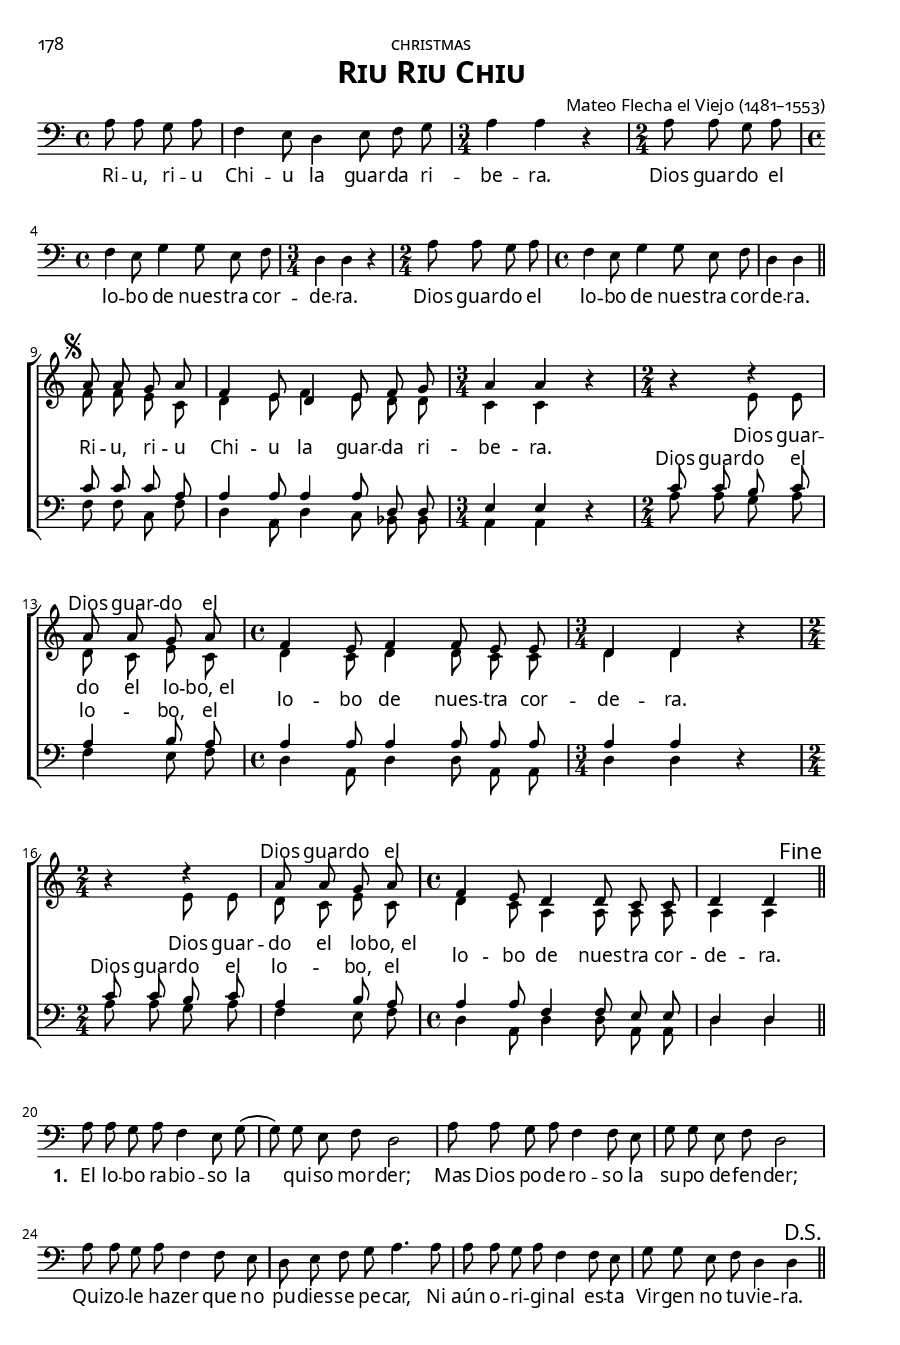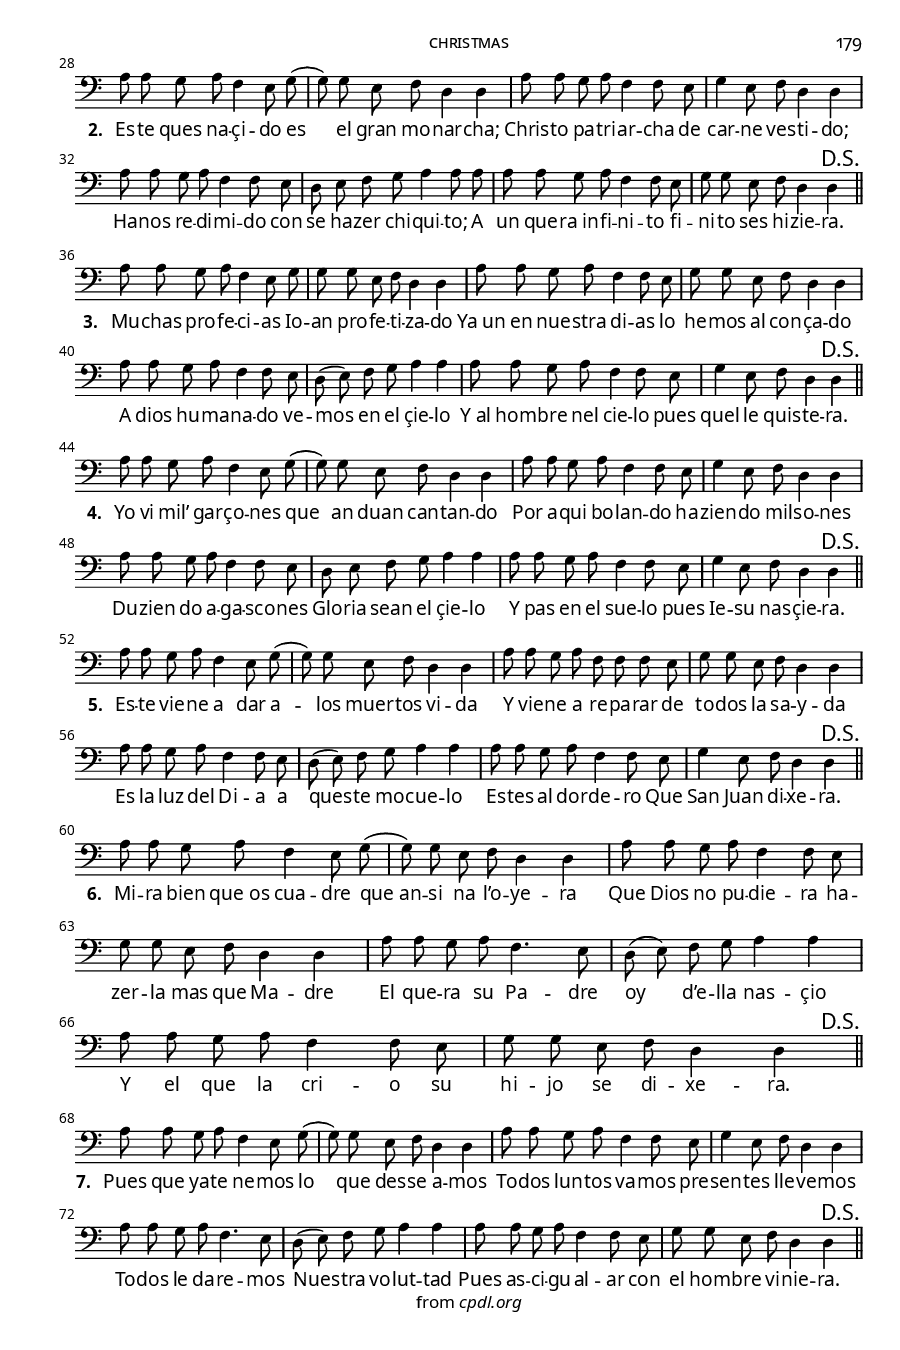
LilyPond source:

\version "2.14.2"
\include "../util.ly"
\header {
  title = \markup{\override #'(font-name . "Garamond Premier Pro Semibold"){ \abs-fontsize #15 \smallCapsOldStyle"Riu Riu Chiu"}}
  composer = \markup\oldStyleNum"Mateo Flecha el Viejo (1481–1553)"
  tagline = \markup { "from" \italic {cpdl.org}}
}
\paper {
  %print-all-headers = ##t
  paper-height = 9\in
  paper-width = 6\in
  indent = 0\in
  %system-system-spacing = #'((basic-distance . 10) (padding . 0))
  %system-system-spacing =
  %  #'((basic-distance . 0)
  %     (minimum-distance . 0)
  %     (padding . -0.35)
  %     (stretchability . 100))
  ragged-last-bottom = ##f
  ragged-bottom = ##f
  two-sided = ##t
  inner-margin = 0.5\in
  outer-margin = 0.25\in
  top-margin = 0.25\in
  bottom-margin = 0.25\in
  first-page-number = #178
  print-first-page-number = ##t
  headerLine = \markup{\override #'(font-name . "Garamond Premier Pro") \smallCapsOldStyle"christmas"}
  oddHeaderMarkup = \markup\fill-line{
     \override #'(font-name . "Garamond Premier Pro")\abs-fontsize #8.5
     \combine 
        \fill-line{"" \on-the-fly #print-page-number-check-first
        \oldStylePageNum""
        }
        \fill-line{\headerLine}
  }
  evenHeaderMarkup = \markup {
     \override #'(font-name . "Garamond Premier Pro")\abs-fontsize #8.5
     \combine
        \on-the-fly #print-page-number-check-first
        \oldStylePageNum""
        \fill-line{\headerLine}
  }
}
#(set-global-staff-size 15) \paper{ #(define fonts (make-pango-font-tree "GoudyOlSt BT" "Garamond Premier Pro" "Garamond Premier Pro" (/ 15 20))) }
global = {
  \key c \major
  \time 4/4
  \autoBeamOff
  \override DynamicLineSpanner #'staff-padding = #0.0
  \override DynamicLineSpanner #'Y-extent = #'(-1 . 1)
}

sopMusic = \relative c' {
  s4*26 |
  
  %\once \override Score.RehearsalMark #'self-alignment-X = #LEFT
  \mark \markup { \abs-fontsize #9 \musicglyph #"scripts.segno" }
  a'8 a g a |
  f4 e8 d4 e8 f g |
  a4 a b\rest |
  b\rest d\rest |
  a8 a g a |
  
  f4 e8 f4 f8 e e |
  d4 d b'\rest |
  b\rest d\rest |
  a8 a g a |
  f4 e8 d4 d8 c c |
  d4 d \bar "||"
    \once \override Score.RehearsalMark #'break-visibility = #end-of-line-visible
    \once \override Score.RehearsalMark #'self-alignment-X = #RIGHT
    \mark "Fine"
}
sopWords = \lyricmode {
  \repeat unfold 12 {\skip1}
  Dios guar -- do el
  \repeat unfold 8 {\skip1}
  Dios guar -- do el
}

altoMusic = \relative c' {
  s4*26 |
  
  f8 f e c |
  d4 e8 f4 e8 d d |
  c4 c s |
  s e8 e |
  d c e c |
  
  d4 c8 d4 d8 c c |
  d4 d s |
  s e8 e |
  d c e c |
  d4 c8 a4 a8 a a |
  a4 a \bar "|."
}

dropLyrics = {
  \override LyricText #'extra-offset = #'(0 . -2.0)
  \override LyricHyphen #'extra-offset = #'(0 . -2.0)
  \override LyricExtender #'extra-offset = #'(0 . -2.0)
  \override StanzaNumber #'extra-offset = #'(0 . -2.0)
}
altoWords = \lyricmode {
  \dropLyrics
  Ri -- u, ri -- u Chi -- u la guar -- da ri -- be -- ra.
  \dropLyricsIV
  Dios guar -- do el lo -- bo,_el
  \dropLyrics
  lo -- bo de nues -- tra cor -- de -- ra.
  
  \dropLyricsIV
  Dios guar -- do el lo -- bo,_el
  \dropLyrics
  lo -- bo de nues -- tra cor -- de -- ra.
  
}
altoWordsII = \lyricmode {
%\markup\italic
  \set stanza = #"2. "
  \set ignoreMelismata = ##t
}
altoWordsIII = \lyricmode {
  \set stanza = #"3. "
  \set ignoreMelismata = ##t
}
altoWordsIV = \lyricmode {
  \set stanza = #"4. "
  \set ignoreMelismata = ##t
}
altoWordsV = \lyricmode {
  \set stanza = #"5. "
  \set ignoreMelismata = ##t
}
altoWordsVI = \lyricmode {
  \set stanza = #"6. "
  \set ignoreMelismata = ##t
}
tenorMusic = \relative c' {
  s4*26 |
  
  c8 c c a |
  a4 a8 a4 a8 d, d |
  e4 e s |
  c'8 c b c |
  a4 b8 a |
  
  a4 a8 a4 a8 a a |
  a4 a s |
  c8 c b c |
  a4 b8 a |
  a4 a8 f4 f8 e e |
  d4 d \bar "|."
}
tenorWords = \lyricmode {
  \repeat unfold 12 {\skip1}
  Dios guar -- do el lo -- bo, el
  \repeat unfold 8 {\skip1}
  Dios guar -- do el lo -- bo, el
}

bassMusic = \relative c' {
  \oneVoice
  \partial 2 a8 a g a |
  f4 e8 d4 e8 f g |
  \time 3/4 a4 a r |
  \time 2/4 a8 a g a |
  
  \time 4/4 f4 e8 g4 g8 e f |
  \time 3/4 d4 d r |
  \time 2/4 a'8 a g a |
  \time 4/4 f4 e8 g4 g8 e f |
  \partial 2 d4 d \bar "||" \break
  
  \voiceTwo
  \partial 2 f8 f c f |
  d4 a8 d4 c8 bes bes |
  \time 3/4 a4 a d\rest |
  \time 2/4 a'8 a g a |
  f4 e8 f |
  
  \time 4/4 d4 a8 d4 d8 a a |
  \time 3/4 d4 d d\rest |
  \time 2/4 a'8 a g a |
  f4 e8 f |
  \time 4/4 d4 a8 d4 d8 a a |
  \partial 2 d4 d \bar "||" \break
  
  \oneVoice
  \slurSolid
  {
    %Verse 1
    a'8 a g a f4 e8 g( |
    g) g e f d2 |
    a'8 a g a f4 f8 e |
    
    g g e f d2 |
    a'8 a g a f4 f8 e |
    d e f g a4. a8 |
    
    a a g a f4 f8 e |
    g g e f d4 d \bar "||" \break
    \once \override Score.RehearsalMark #'break-visibility = #end-of-line-visible
    \once \override Score.RehearsalMark #'self-alignment-X = #RIGHT
    \mark "D.S."
  }
  
  
  {
    %Verse 2
    a'8 a g a f4 e8 g( |
    g) g e f d4 d |
    a'8 a g a f4 f8 e |
    
    g4 e8 f d4 d |
    a'8 a g a f4 f8 e |
    d e f g a4 a8 a |
    
    a a g a f4 f8 e |
    g g e f d4 d \bar "||" \break
    \once \override Score.RehearsalMark #'break-visibility = #end-of-line-visible
    \once \override Score.RehearsalMark #'self-alignment-X = #RIGHT
    \mark "D.S."
  }
  {
    %Verse 3
    a'8 a g a f4 e8 g |
    g g e f d4 d |
    a'8 a g a f4 f8 e |
    
    g g e f d4 d |
    a'8 a g a f4 f8 e |
    d( e) f g a4 a4 |
    
    a8 a g a f4 f8 e |
    g4 e8 f d4 d \bar "||" \break
    \once \override Score.RehearsalMark #'break-visibility = #end-of-line-visible
    \once \override Score.RehearsalMark #'self-alignment-X = #RIGHT
    \mark "D.S."
  }
  
  {
    %Verse 4
    a'8 a g a f4 e8 g( |
    g) g e f d4 d |
    a'8 a g a f4 f8 e |
    
    g4 e8 f d4 d |
    a'8 a g a f4 f8 e |
    d e f g a4 a4 |
    
    a8 a g a f4 f8 e |
    g4 e8 f d4 d \bar "||" \break
    \once \override Score.RehearsalMark #'break-visibility = #end-of-line-visible
    \once \override Score.RehearsalMark #'self-alignment-X = #RIGHT
    \mark "D.S."
  }
  {
    %Verse 5
    a'8 a g a f4 e8 g( |
    g) g e f d4 d |
    a'8 a g a f f f e |
    
    g g e f d4 d |
    a'8 a g a f4 f8 e |
    d( e) f g a4 a4 |
    
    a8 a g a f4 f8 e |
    g4 e8 f d4 d \bar "||" \break
    \once \override Score.RehearsalMark #'break-visibility = #end-of-line-visible
    \once \override Score.RehearsalMark #'self-alignment-X = #RIGHT
    \mark "D.S."
  }
  {
    %Verse 6
    a'8 a g a f4 e8 g( |
    g) g e f d4 d |
    a'8 a g a f4 f8 e |
    
    g g e f d4 d |
    a'8 a g a f4. e8 |
    d( e) f g a4 a4 |
    
    a8 a g a f4 f8 e |
    g8 g e f d4 d \bar "||" \break
    \once \override Score.RehearsalMark #'break-visibility = #end-of-line-visible
    \once \override Score.RehearsalMark #'self-alignment-X = #RIGHT
    \mark "D.S."
  }
  {
    %Verse 7
    a'8 a g a f4 e8 g( |
    g) g e f d4 d |
    a'8 a g a f4 f8 e |
    
    g4 e8 f d4 d |
    a'8 a g a f4. e8 |
    d( e) f g a4 a4 |
    
    a8 a g a f4 f8 e |
    g g e f d4 d \bar "||" \break
    \once \override Score.RehearsalMark #'break-visibility = #end-of-line-visible
    \once \override Score.RehearsalMark #'self-alignment-X = #RIGHT
    \mark "D.S."
  }
}
bassWords = \lyricmode {
  \dropLyricsIV
  Ri -- u, ri -- u Chi -- u la guar -- da ri -- be -- ra.
  Dios guar -- do el lo -- bo de nues -- tra cor -- de -- ra.
  Dios guar -- do el lo -- bo de nues -- tra cor -- de -- ra.
  
  \repeat unfold 42 {\skip1}
  \set stanza = #"1. "
  El lo -- bo ra -- bio -- so la qui -- so mor -- der;
  Mas Dios po -- de -- ro -- so la
  su -- po de -- fen -- der;
  Qui -- zo -- le ha -- zer que no pu -- dies -- se pe -- car,
  Ni aún o -- ri -- gi -- nal es -- ta Vir -- gen no tu -- vie -- ra.
  
  \set stanza = #"2. "
  Es -- te ques na -- çi -- do es el gran mo -- nar -- cha;
  Chris -- to pa -- tri -- ar -- cha de car -- ne ves -- ti -- do;
  Ha -- nos re -- di -- mi -- do con se ha -- zer chi -- qui -- to;
  A un que -- ra_in -- fi -- ni -- to fi -- ni -- to ses hi -- zie -- ra.
  
  \set stanza = #"3. "
  Mu -- chas pro -- fe -- ci -- as Io -- an pro -- fe -- ti -- za -- do
  Ya_un en nue -- stra di -- as lo he -- mos al con -- ça -- do
  A dios hu -- ma -- na -- do ve -- mos en el çie -- lo
  Y_al hom -- bre nel cie -- lo pues quel le quis -- te -- ra.
  
  
  \set stanza = #"4. "
  Yo vi mil’ gar -- ço -- nes que an duan can -- tan -- do
  Por a -- qui bo -- lan -- do ha -- zien -- do mil -- so -- nes
  Du -- zien do a -- ga -- sco -- nes Glo -- ria sean el çie -- lo
  Y pas en el sue -- lo pues Ie -- su nas -- çie -- ra.
  
  \set stanza = #"5. "
  Es -- te vie -- ne a dar a -- los muer -- tos vi -- da
  Y vie -- ne a re -- pa -- rar de to -- dos la sa -- y -- da
  Es la luz del Di -- a a ques -- te mo -- cue -- lo
  Es -- tes al dor -- de -- ro Que San Juan di -- xe -- ra.
  
  
  \set stanza = #"6. "
  Mi -- ra bien que_os cua -- dre que_an -- si na l’o -- ye -- ra
  Que Dios no pu -- die -- ra ha -- zer -- la mas que Ma -- dre
  El que -- ra su Pa -- dre oy d’e -- lla nas -- çio
  Y el que la cri -- o su hi -- jo se di -- xe -- ra.
  
  \set stanza = #"7. "
  Pues que ya -- te ne -- mos lo que des -- se a -- mos
  To -- dos lun -- tos va -- mos pre -- sen -- tes lle -- ve -- mos
  To -- dos le da -- re -- mos
  Nue -- stra vo -- lut -- tad
  Pues as -- ci -- gu -- al -- ar con el hom -- bre vi -- nie -- ra.
}

bassWordsII = \lyricmode {
  \repeat unfold 78{\skip1}
  
  
}

bassWordsIII = \lyricmode {
  \repeat unfold 166 \skip1
  \set ignoreMelismata = ##t
  
}

bassWordsIV = \lyricmode {
}
pianoRH = \relative c' {
  
}
pianoLH = \relative c' {
  
}

\score {
  <<
   \new ChoirStaff <<
    \new Staff = women <<
      \new Voice = "sopranos" { \voiceOne << \global \sopMusic >> }
      \new Voice = "altos" { \voiceTwo << \global \altoMusic >> }
    >>
    \new Lyrics \with { alignAboveContext = #"women" \override VerticalAxisGroup #'nonstaff-relatedstaff-spacing = #'((basic-distance . 1))} \lyricsto "sopranos" \sopWords
    \new Lyrics = "altosVI"  \with { alignBelowContext = #"women" } \lyricsto "altos" \altoWordsVI
    \new Lyrics = "altosV"  \with { alignBelowContext = #"women" } \lyricsto "altos" \altoWordsV
    \new Lyrics = "altosIV"  \with { alignBelowContext = #"women" } \lyricsto "altos" \altoWordsIV
    \new Lyrics = "altosIII"  \with { alignBelowContext = #"women" } \lyricsto "altos" \altoWordsIII
    \new Lyrics = "altosII"  \with { alignBelowContext = #"women" } \lyricsto "altos" \altoWordsII
    \new Lyrics = "altos"  \with { alignBelowContext = #"women" \override VerticalAxisGroup #'nonstaff-relatedstaff-spacing = #'((basic-distance . 1))} \lyricsto "altos" \altoWords
   \new Staff = men <<
      \clef bass
      \new Voice = "tenors" { \voiceOne << \global \tenorMusic >> }
      \new Voice = "basses" { \voiceTwo << \global \bassMusic >> }
    >>
    \new Lyrics \with { alignAboveContext = #"men" \override VerticalAxisGroup #'nonstaff-relatedstaff-spacing = #'((basic-distance . 1)) } \lyricsto "tenors" \tenorWords
    \new Lyrics \with { alignBelowContext = #"men" \override VerticalAxisGroup #'nonstaff-relatedstaff-spacing = #'((basic-distance . 1)) } \lyricsto "basses" \bassWordsIV
    \new Lyrics \with { alignBelowContext = #"men" \override VerticalAxisGroup #'nonstaff-relatedstaff-spacing = #'((basic-distance . 1)) } \lyricsto "basses" \bassWordsIII
    \new Lyrics \with { alignBelowContext = #"men" \override VerticalAxisGroup #'nonstaff-relatedstaff-spacing = #'((basic-distance . 1)) } \lyricsto "basses" \bassWordsII
    \new Lyrics \with { alignBelowContext = #"men" \override VerticalAxisGroup #'nonstaff-relatedstaff-spacing = #'((basic-distance . 1)) } \lyricsto "basses" \bassWords
  >>
%    \new PianoStaff << \new Staff { \new Voice { \pianoRH } } \new Staff { \clef "bass" \pianoLH } >>
  >>
  \layout {
    \context {
      \Score
      %\override SpacingSpanner #'base-shortest-duration = #(ly:make-moment 1 8)
      %\override SpacingSpanner #'common-shortest-duration = #(ly:make-moment 1 4)
    }
    \context {
      % Remove all empty staves
       \Staff \RemoveEmptyStaves \override VerticalAxisGroup #'remove-first = ##t
    }
  }
}
